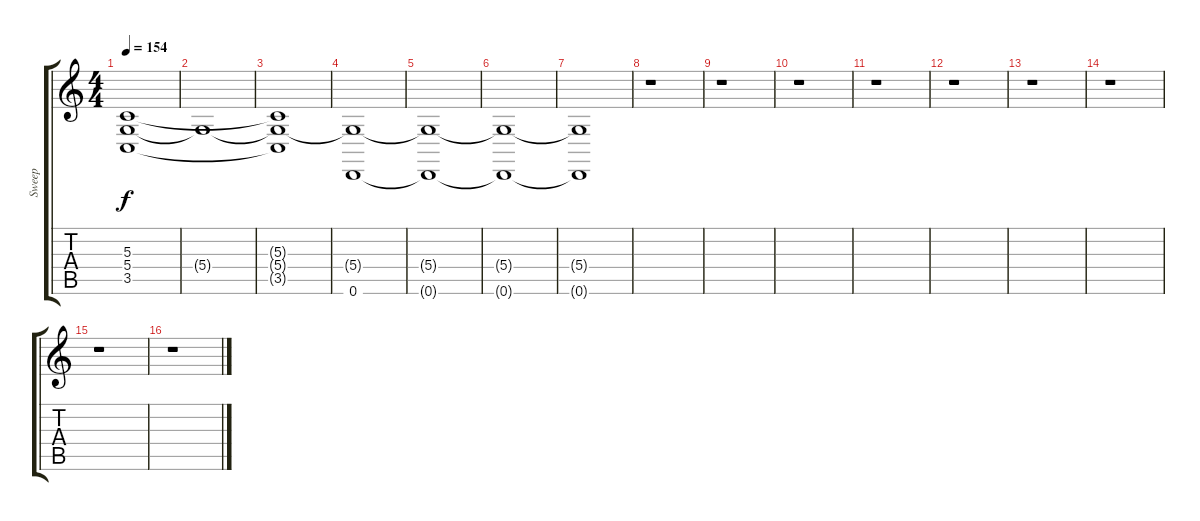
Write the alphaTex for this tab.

\track ("Sweep" "Sweep") {instrument fx6goblins}
\staff {score tabs}
\tuning (E4 B3 G3 D3 A2 D2) {hide}
\ts (4 4)
\tempo 154
\clef g2
\ks c
(5.3 5.4 3.5).1{dy f} |
5.4{t}.1 |
(5.3{t} 5.4{t} 3.5{t}).1 |
(5.4{t} 0.6).1 |
(5.4{t} 0.6{t}).1 |
(5.4{t} 0.6{t}).1 |
(5.4{t} 0.6{t}).1 |
r.1 |
r.1 |
r.1 |
r.1 |
r.1 |
r.1 |
r.1 |
r.1 |
r.1
